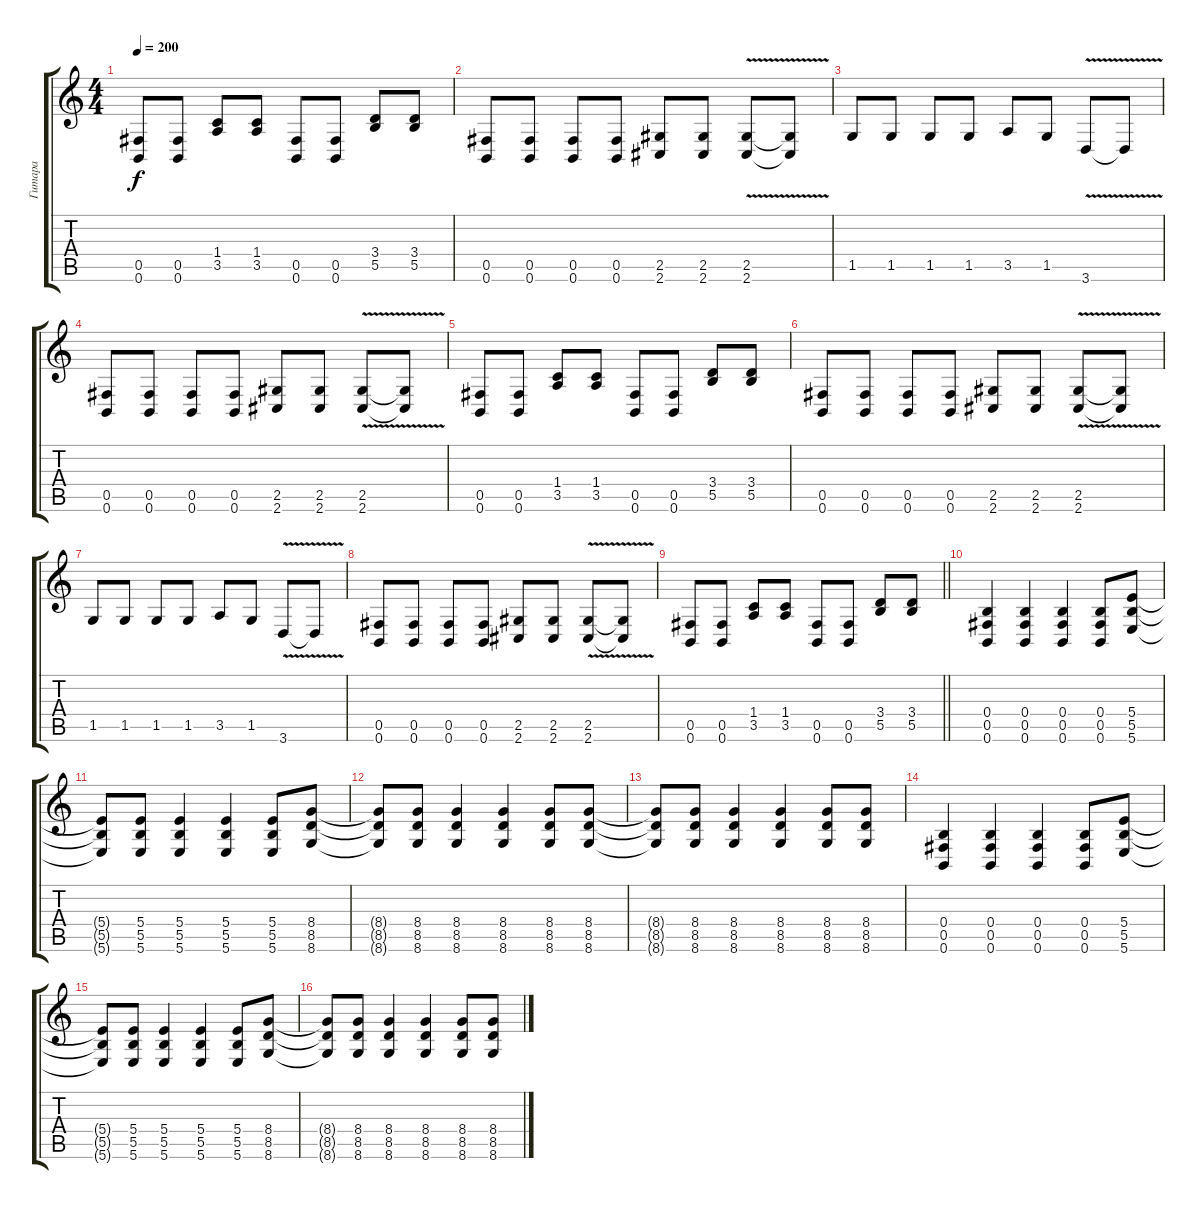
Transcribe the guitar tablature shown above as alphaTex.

\track ("Гитара" "Гитара") {instrument distortionguitar}
\staff {score tabs}
\tuning (Db4 Ab3 E3 B2 Gb2 B1) {hide}
\ts (4 4)
\tempo 200
\clef g2
\ks c
(0.5 0.6).8{dy f} (0.5 0.6).8 (1.4 3.5).8 (1.4 3.5).8 (0.5 0.6).8 (0.5 0.6).8 (3.4 5.5).8 (3.4 5.5).8 |
(0.5 0.6).8 (0.5 0.6).8 (0.5 0.6).8 (0.5 0.6).8 (2.5 2.6).8 (2.5 2.6).8 (2.5{v} 2.6{v}).8 (2.5{t} 2.6{t}).8 |
1.5.8 1.5.8 1.5.8 1.5.8 3.5.8 1.5.8 3.6{v}.8 3.6{t}.8 |
(0.5 0.6).8 (0.5 0.6).8 (0.5 0.6).8 (0.5 0.6).8 (2.5 2.6).8 (2.5 2.6).8 (2.5{v} 2.6{v}).8 (2.5{t} 2.6{t}).8 |
(0.5 0.6).8 (0.5 0.6).8 (1.4 3.5).8 (1.4 3.5).8 (0.5 0.6).8 (0.5 0.6).8 (3.4 5.5).8 (3.4 5.5).8 |
(0.5 0.6).8 (0.5 0.6).8 (0.5 0.6).8 (0.5 0.6).8 (2.5 2.6).8 (2.5 2.6).8 (2.5{v} 2.6{v}).8 (2.5{t} 2.6{t}).8 |
1.5.8 1.5.8 1.5.8 1.5.8 3.5.8 1.5.8 3.6{v}.8 3.6{t}.8 |
(0.5 0.6).8 (0.5 0.6).8 (0.5 0.6).8 (0.5 0.6).8 (2.5 2.6).8 (2.5 2.6).8 (2.5{v} 2.6{v}).8 (2.5{t} 2.6{t}).8 |
\barLineRight lightlight
(0.5 0.6).8 (0.5 0.6).8 (1.4 3.5).8 (1.4 3.5).8 (0.5 0.6).8 (0.5 0.6).8 (3.4 5.5).8 (3.4 5.5).8 |
\section ("" "")
(0.4 0.5 0.6).4 (0.4 0.5 0.6).4 (0.4 0.5 0.6).4 (0.4 0.5 0.6).8 (5.4 5.5 5.6).8 |
(5.4{t} 5.5{t} 5.6{t}).8 (5.4 5.5 5.6).8 (5.4 5.5 5.6).4 (5.4 5.5 5.6).4 (5.4 5.5 5.6).8 (8.4 8.5 8.6).8 |
(8.4{t} 8.5{t} 8.6{t}).8 (8.4 8.5 8.6).8 (8.4 8.5 8.6).4 (8.4 8.5 8.6).4 (8.4 8.5 8.6).8 (8.4 8.5 8.6).8 |
(8.4{t} 8.5{t} 8.6{t}).8 (8.4 8.5 8.6).8 (8.4 8.5 8.6).4 (8.4 8.5 8.6).4 (8.4 8.5 8.6).8 (8.4 8.5 8.6).8 |
(0.4 0.5 0.6).4 (0.4 0.5 0.6).4 (0.4 0.5 0.6).4 (0.4 0.5 0.6).8 (5.4 5.5 5.6).8 |
(5.4{t} 5.5{t} 5.6{t}).8 (5.4 5.5 5.6).8 (5.4 5.5 5.6).4 (5.4 5.5 5.6).4 (5.4 5.5 5.6).8 (8.4 8.5 8.6).8 |
(8.4{t} 8.5{t} 8.6{t}).8 (8.4 8.5 8.6).8 (8.4 8.5 8.6).4 (8.4 8.5 8.6).4 (8.4 8.5 8.6).8 (8.4 8.5 8.6).8
